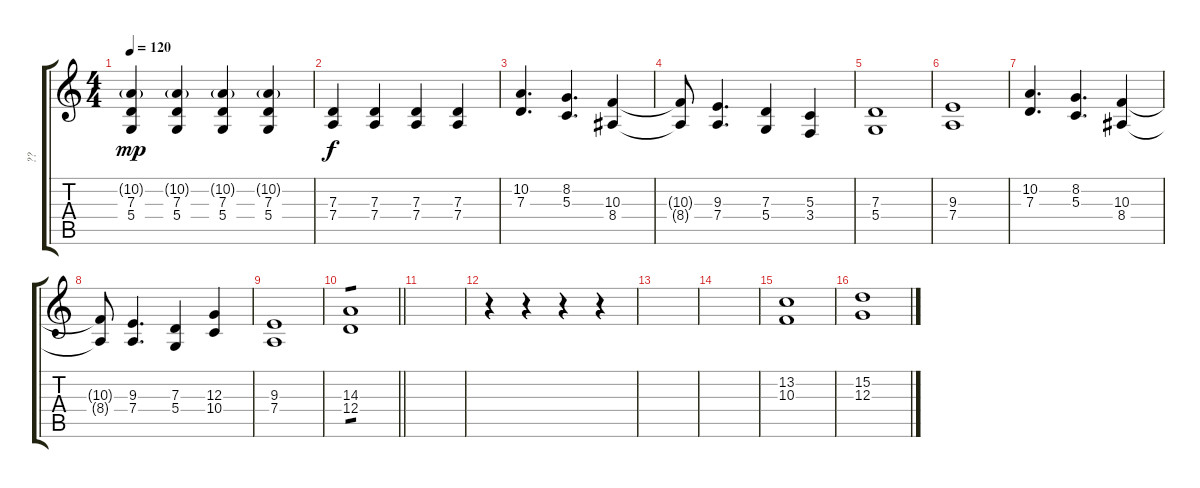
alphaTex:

\track ("??" "??") {instrument drawbarorgan}
\staff {score tabs}
\tuning (E4 B3 G3 D3 A2 E2) {hide}
\ts (4 4)
\tempo 120
\clef g2
\ks c
(10.2{g} 7.3 5.4).4{dy mp} (10.2{g} 7.3 5.4).4 (10.2{g} 7.3 5.4).4 (10.2{g} 7.3 5.4).4 |
(7.3 7.4).4{dy f} (7.3 7.4).4 (7.3 7.4).4 (7.3 7.4).4 |
(10.2 7.3).4{d} (8.2 5.3).4{d} (10.3 8.4).4 |
(10.3{t} 8.4{t}).8 (9.3 7.4).4{d} (7.3 5.4).4 (5.3 3.4).4 |
(7.3 5.4).1 |
(9.3 7.4).1 |
(10.2 7.3).4{d} (8.2 5.3).4{d} (10.3 8.4).4 |
(10.3{t} 8.4{t}).8 (9.3 7.4).4{d} (7.3 5.4).4 (12.3 10.4).4 |
(9.3 7.4).1 |
\barLineRight lightlight
(14.3 12.4).1{tp 1} |
|
r.4{volume 5 instrument pad2warm} r.4 r.4 r.4 |
|
|
(13.2 10.3).1 |
(15.2 12.3).1
